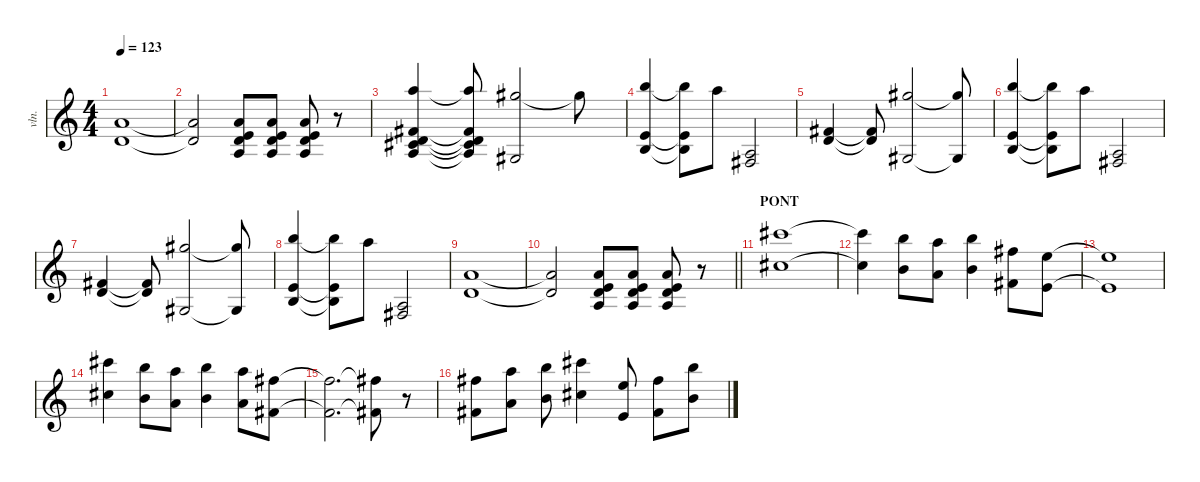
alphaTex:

\defaultSystemsLayout 4
\hideDynamics
\bracketExtendMode nobrackets
\otherSystemsTrackNameOrientation horizontal
\track ("Synth" "vln.") {instrument stringensemble1}
\staff {score}
\tuning (E4 B3 G3 D3 A2 E2)
\ts (4 4)
\tempo 123
\clef g2
\ks c
(14.3 12.4).1{dy f beam Up} |
(14.3{t} 12.4{t}).2{beam Up} (5.1 5.2 7.3 7.4).8{beam Up} (5.1 5.2 7.3 7.4).8{beam Up} (5.1 5.2 7.3 7.4).8{beam Up} r.8{beam Up} |
(17.1 11.3{acc #} 11.4{acc #} 17.5 17.6).4{beam Up} (17.1{t} 11.3{t acc #} 11.4{t acc #} 17.5{t} 17.6{t}).8{beam Up} (16.1{acc #} 11.5{acc #}).2{beam Up} 16.1{t acc #}.8{beam Down} |
(19.1 19.5 19.6).4{beam Up} (19.1{t} 19.5{t} 19.6{t}).8{beam Down} 17.1.8{beam Down} (12.5 14.6{acc #}).2{beam Up} |
(11.3{acc #} 12.4).4{beam Up} (11.3{t acc #} 12.4{t}).8{beam Up} (16.1{acc #} 16.6{acc #}).2{beam Up} (16.1{t acc #} 16.6{t acc #}).8{beam Up} |
(19.1 19.5 19.6).4{beam Up} (19.1{t} 19.5{t} 19.6{t}).8{beam Down} 17.1.8{beam Down} (12.5 14.6{acc #}).2{beam Up} |
(11.3{acc #} 12.4).4{beam Up} (11.3{t acc #} 12.4{t}).8{beam Up} (16.1{acc #} 16.6{acc #}).2{beam Up} (16.1{t acc #} 16.6{t acc #}).8{beam Up} |
(19.1 19.5 19.6).4{beam Up} (19.1{t} 19.5{t} 19.6{t}).8{beam Down} 17.1.8{beam Down} (12.5 14.6{acc #}).2{beam Up} |
(14.3 12.4).1{beam Up} |
\barLineRight lightlight
(14.3{t} 12.4{t}).2{beam Up} (5.1 5.2 7.3 7.4).8{beam Up} (5.1 5.2 7.3 7.4).8{beam Up} (5.1 5.2 7.3 7.4).8{beam Up} r.8{beam Up} |
\section ("" "PONT")
(21.1{acc #} 18.3{acc #}).1{beam Down} |
(21.1{t acc #} 18.3{t acc #}).4{beam Down} (19.1 21.4).8{beam Down} (17.1 19.4).8{beam Down} (19.1 21.4).4{beam Down} (19.2{acc #} 21.5{acc #}).8{beam Down} (21.3 19.5).8{beam Down} |
(21.3{t} 19.5{t}).1{beam Up} |
(21.1{acc #} 23.4{acc #}).4{beam Down} (19.1 21.4).8{beam Down} (17.1 19.4).8{beam Down} (19.1 21.4).4{beam Down} (17.1 19.4).8{beam Down} (19.2{acc #} 21.5{acc #}).8{beam Down} |
(19.2{t acc #} 21.5{t acc #}).2{d beam Down} (19.2{t acc #} 21.5{t acc #}).8{beam Down} r.8{beam Down} |
(19.2{acc #} 21.5{acc #}).8{beam Down} (17.1 19.4).8{beam Down} (19.1 21.4).8{beam Down} (21.1{acc #} 23.4{acc #}).4{beam Down} (21.3 19.5).8{beam Up} (19.2{acc #} 21.5{acc #}).8{beam Down} (19.1 21.4).8{beam Down}
